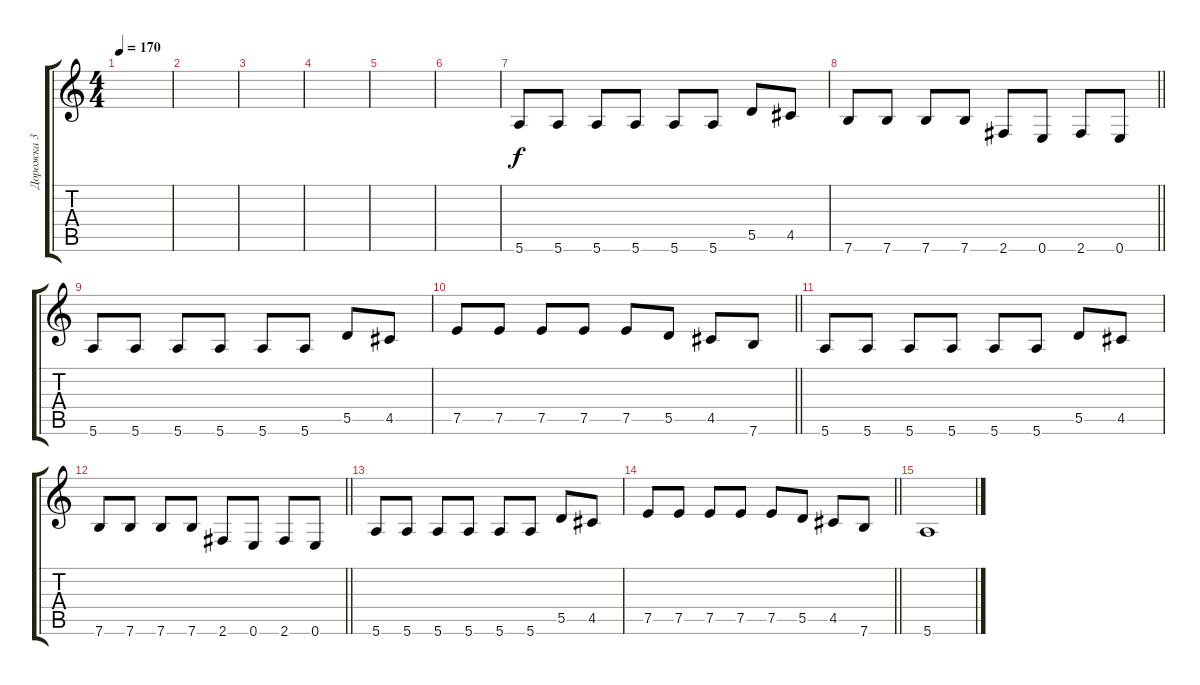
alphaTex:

\track ("Дорожка 3" "Дорожка 3") {instrument distortionguitar}
\staff {score tabs}
\tuning (E4 B3 G3 D3 A2 E2) {hide}
\ts (4 4)
\tempo 170
\clef g2
\ks c
|
|
|
|
|
|
5.6.8 5.6.8 5.6.8 5.6.8 5.6.8 5.6.8 5.5.8 4.5.8 |
\barLineRight lightlight
7.6.8 7.6.8 7.6.8 7.6.8 2.6.8 0.6.8 2.6.8 0.6.8 |
5.6.8 5.6.8 5.6.8 5.6.8 5.6.8 5.6.8 5.5.8 4.5.8 |
\barLineRight lightlight
7.5.8 7.5.8 7.5.8 7.5.8 7.5.8 5.5.8 4.5.8 7.6.8 |
5.6.8 5.6.8 5.6.8 5.6.8 5.6.8 5.6.8 5.5.8 4.5.8 |
\barLineRight lightlight
7.6.8 7.6.8 7.6.8 7.6.8 2.6.8 0.6.8 2.6.8 0.6.8 |
5.6.8 5.6.8 5.6.8 5.6.8 5.6.8 5.6.8 5.5.8 4.5.8 |
\barLineRight lightlight
7.5.8 7.5.8 7.5.8 7.5.8 7.5.8 5.5.8 4.5.8 7.6.8 |
5.6.1
